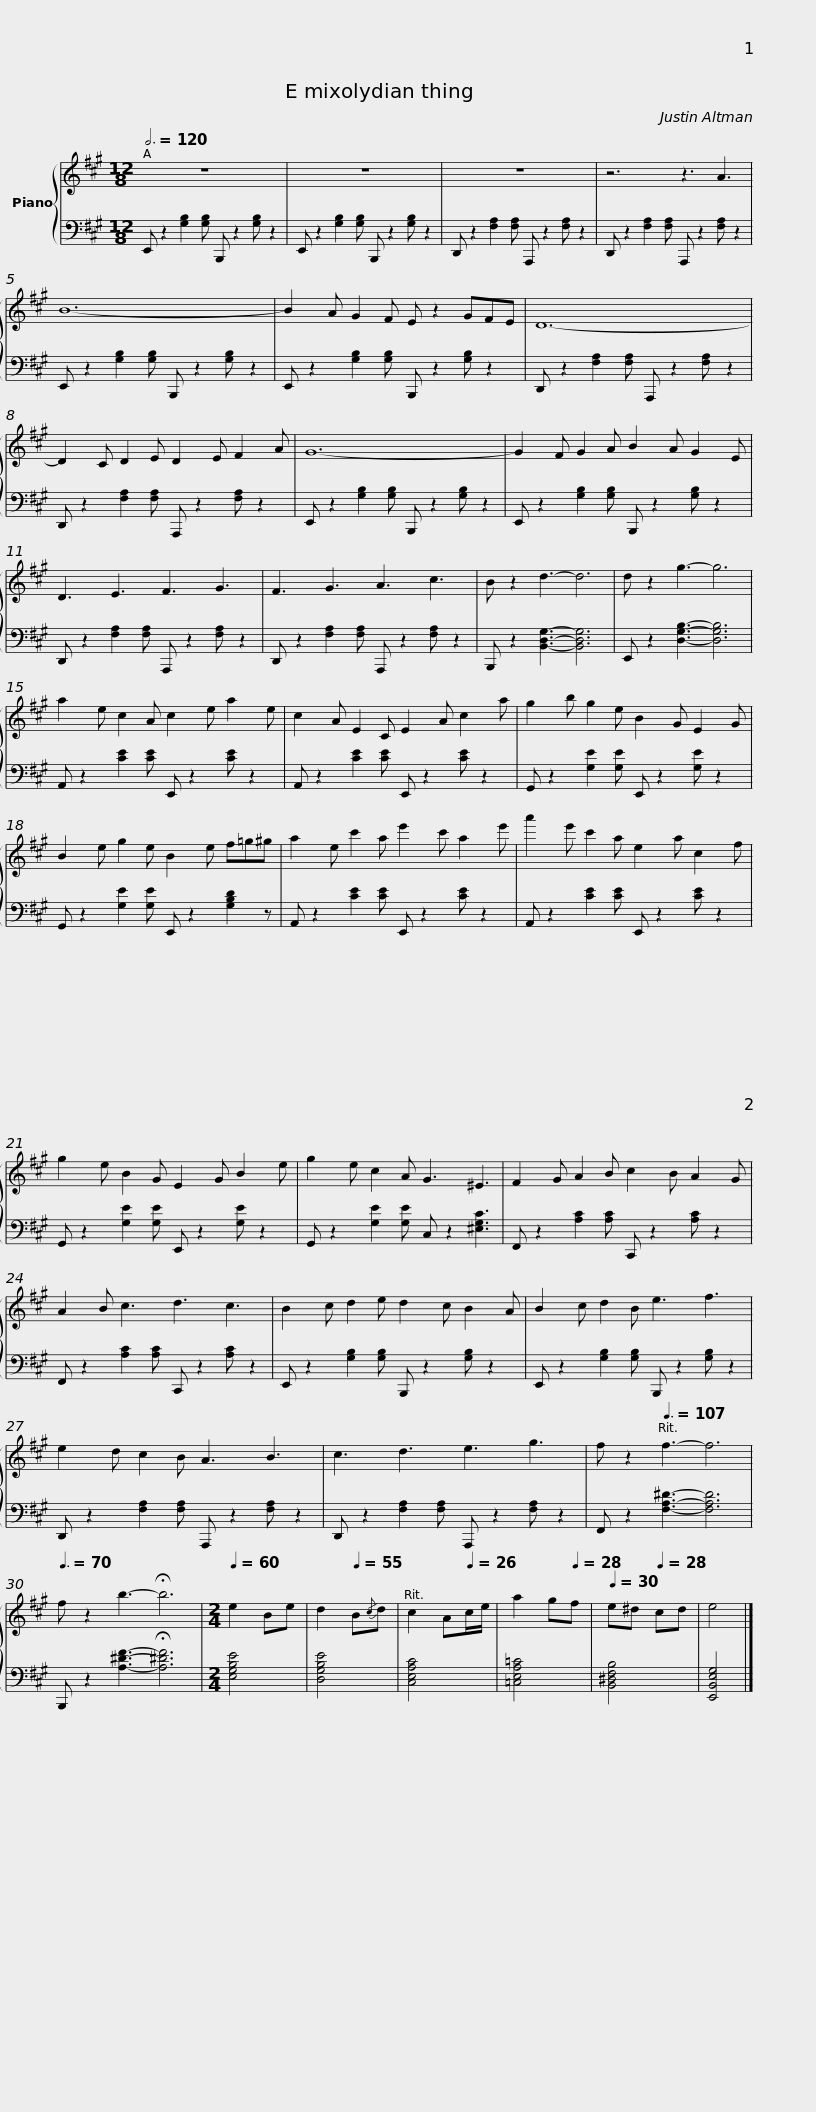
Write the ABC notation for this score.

X:1
%%score { 1 | 2 }
L:1/8
Q:3/4=120
M:12/8
I:linebreak $
K:A
V:1 treble
V:2 bass
V:1
 z12 | z12 | z12 | z6 z3 A3 |$ B12- | %5
 B2 A G2 F E z2 GFE | D12- | D2 C D2 E D2 E F2 A |$ G12- | G2 F G2 A B2 A G2 E | %10
 D3 E3 F3 G3 | F3 G3 A3 c3 | B z2 d3- d6 |$ d z2 g3- g6 | a2 e c2 A c2 e a2 e | %15
 c2 A E2 C E2 A c2 a |$ g2 b g2 e B2 G E2 G | B2 e g2 e B2 e f=g^g | a2 e c'2 a e'2 c' a2 e' |$ a'2 e' c'2 a e2 a c2 f | %20
 g2 e B2 G E2 G B2 e | g2 e c2 A G3 ^E3 |$ F2 G A2 B c2 B A2 G | A2 B c3 d3 c3 | B2 c d2 e d2 c B2 A |$ %25
 B2 c d2 B e3 f3 | e2 d c2 B A3 B3 | c3 d3 e3 g3 | f z2[Q:3/8=107] f3- f6 |$[Q:3/8=70] f z2 b3- !fermata!b6 | %30
[M:2/4][Q:1/4=60] e2 Be | d2[Q:1/4=55] B{/c}d | c2[Q:1/4=40] A[Q:1/4=26]c/e/ | a2[Q:1/4=30] g[Q:1/4=28]f |[Q:1/4=30] e^d[Q:1/4=28] cd | %35
 e4 |] %36
V:2
 E,, z2 [G,B,]2 [G,B,] B,,, z2 [G,B,] z2 | E,, z2 [G,B,]2 [G,B,] B,,, z2 [G,B,] z2 | D,, z2 [F,A,]2 [F,A,] A,,, z2 [F,A,] z2 | D,, z2 [F,A,]2 [F,A,] A,,, z2 [F,A,] z2 |$ E,, z2 [G,B,]2 [G,B,] B,,, z2 [G,B,] z2 | %5
 E,, z2 [G,B,]2 [G,B,] B,,, z2 [G,B,] z2 | D,, z2 [F,A,]2 [F,A,] A,,, z2 [F,A,] z2 | D,, z2 [F,A,]2 [F,A,] A,,, z2 [F,A,] z2 |$ E,, z2 [G,B,]2 [G,B,] B,,, z2 [G,B,] z2 | E,, z2 [G,B,]2 [G,B,] B,,, z2 [G,B,] z2 | %10
 D,, z2 [F,A,]2 [F,A,] A,,, z2 [F,A,] z2 | D,, z2 [F,A,]2 [F,A,] A,,, z2 [F,A,] z2 | B,,, z2 [B,,D,G,]3- [B,,D,G,]6 |$ E,, z2 [D,G,B,]3- [D,G,B,]6 | A,, z2 [CE]2 [CE] E,, z2 [CE] z2 | %15
 A,, z2 [CE]2 [CE] E,, z2 [CE] z2 |$ G,, z2 [G,E]2 [G,E] E,, z2 [G,E] z2 | G,, z2 [G,E]2 [G,E] E,, z2 [G,B,D]2 z | A,, z2 [CE]2 [CE] E,, z2 [CE] z2 |$ A,, z2 [CE]2 [CE] E,, z2 [CE] z2 | %20
 G,, z2 [G,E]2 [G,E] E,, z2 [G,E] z2 | G,, z2 [G,E]2 [G,E] C, z2 [^E,G,C]3 |$ F,, z2 [A,C]2 [A,C] C,, z2 [A,C] z2 | F,, z2 [A,C]2 [A,C] C,, z2 [A,C] z2 | E,, z2 [G,B,]2 [G,B,] B,,, z2 [G,B,] z2 |$ %25
 E,, z2 [G,B,]2 [G,B,] B,,, z2 [G,B,] z2 | D,, z2 [F,A,]2 [F,A,] A,,, z2 [F,A,] z2 | D,, z2 [F,A,]2 [F,A,] A,,, z2 [F,A,] z2 | F,, z2 [F,A,^D]3- [F,A,D]6 |$ B,,, z2 [A,^DF]3- !fermata![A,^DF]6 | %30
[M:2/4] [E,G,B,E]4 | [D,G,B,E]4 | [C,E,A,C]4 | [=C,E,A,=C]4 | [B,,^D,F,B,]4 | %35
 [E,,B,,E,G,]4 |] %36
